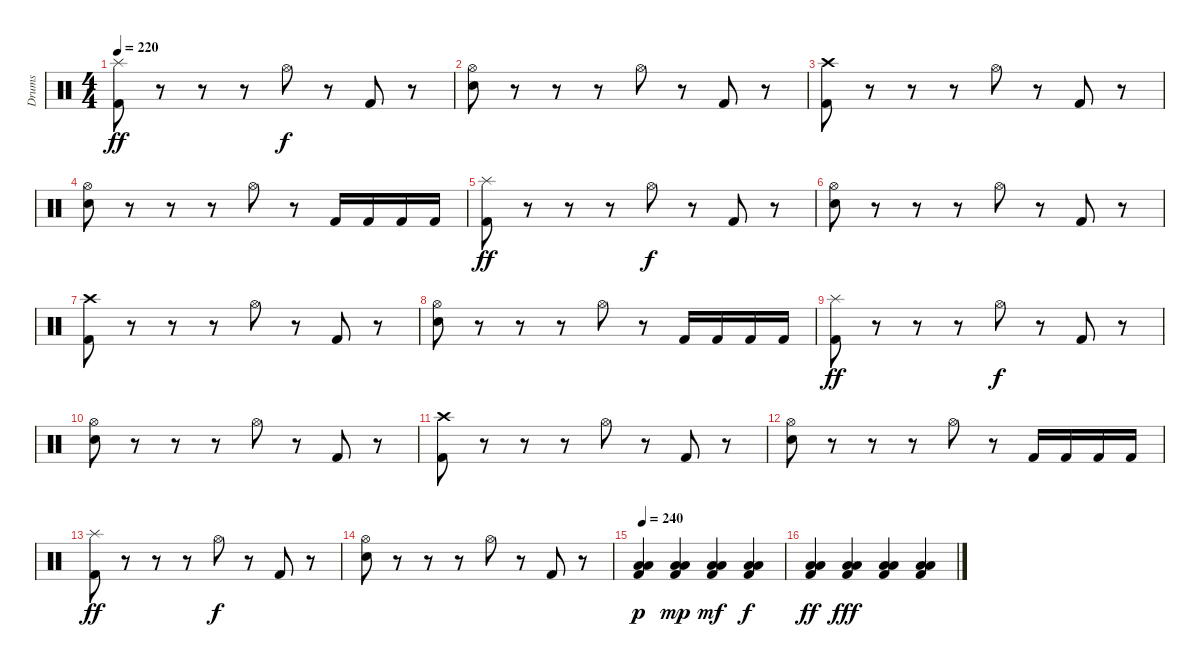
\track ("Drums" "Drums") {instrument percussion}
\staff {score}
\articulation defaults
\ts (4 4)
\tempo 220
\clef neutral
\ks c
("Splash (hit)" "Kick (hit) 2").8{dy ff} r.8 r.8 r.8 "Hi-Hat (open)".8{dy f} r.8 "Kick (hit) 2".8 r.8 |
("Hi-Hat (open)" "Electric Snare (hit)").8 r.8 r.8 r.8 "Hi-Hat (open)".8 r.8 "Kick (hit) 2".8 r.8 |
("Crash high (hit)" "Kick (hit) 2").8 r.8 r.8 r.8 "Hi-Hat (open)".8 r.8 "Kick (hit) 2".8 r.8 |
("Hi-Hat (open)" "Electric Snare (hit)").8 r.8 r.8 r.8 "Hi-Hat (open)".8 r.8 "Kick (hit) 2".16 "Kick (hit) 2".16 "Kick (hit) 2".16 "Kick (hit) 2".16 |
("Splash (hit)" "Kick (hit) 2").8{dy ff} r.8 r.8 r.8 "Hi-Hat (open)".8{dy f} r.8 "Kick (hit) 2".8 r.8 |
("Hi-Hat (open)" "Electric Snare (hit)").8 r.8 r.8 r.8 "Hi-Hat (open)".8 r.8 "Kick (hit) 2".8 r.8 |
("Crash high (hit)" "Kick (hit) 2").8 r.8 r.8 r.8 "Hi-Hat (open)".8 r.8 "Kick (hit) 2".8 r.8 |
("Hi-Hat (open)" "Electric Snare (hit)").8 r.8 r.8 r.8 "Hi-Hat (open)".8 r.8 "Kick (hit) 2".16 "Kick (hit) 2".16 "Kick (hit) 2".16 "Kick (hit) 2".16 |
("Splash (hit)" "Kick (hit) 2").8{dy ff} r.8 r.8 r.8 "Hi-Hat (open)".8{dy f} r.8 "Kick (hit) 2".8 r.8 |
("Hi-Hat (open)" "Electric Snare (hit)").8 r.8 r.8 r.8 "Hi-Hat (open)".8 r.8 "Kick (hit) 2".8 r.8 |
("Crash high (hit)" "Kick (hit) 2").8 r.8 r.8 r.8 "Hi-Hat (open)".8 r.8 "Kick (hit) 2".8 r.8 |
("Hi-Hat (open)" "Electric Snare (hit)").8 r.8 r.8 r.8 "Hi-Hat (open)".8 r.8 "Kick (hit) 2".16 "Kick (hit) 2".16 "Kick (hit) 2".16 "Kick (hit) 2".16 |
("Splash (hit)" "Kick (hit) 2").8{dy ff} r.8 r.8 r.8 "Hi-Hat (open)".8{dy f} r.8 "Kick (hit) 2".8 r.8 |
("Hi-Hat (open)" "Electric Snare (hit)").8 r.8 r.8 r.8 "Hi-Hat (open)".8 r.8 "Kick (hit) 2".8 r.8 |
\tempo 240
("Low Floor Tom (hit)" "Low Tom (hit)" "Kick (hit) 2").4{dy p} ("Low Floor Tom (hit)" "Low Tom (hit)" "Kick (hit) 2").4{dy mp} ("Low Floor Tom (hit)" "Low Tom (hit)" "Kick (hit) 2").4{dy mf} ("Low Floor Tom (hit)" "Low Tom (hit)" "Kick (hit) 2").4{dy f} |
("Low Floor Tom (hit)" "Low Tom (hit)" "Kick (hit) 2").4{dy ff} ("Low Floor Tom (hit)" "Low Tom (hit)" "Kick (hit) 2").4{dy fff} ("Low Floor Tom (hit)" "Low Tom (hit)" "Kick (hit) 2").4 ("Low Floor Tom (hit)" "Low Tom (hit)" "Kick (hit) 2").4
